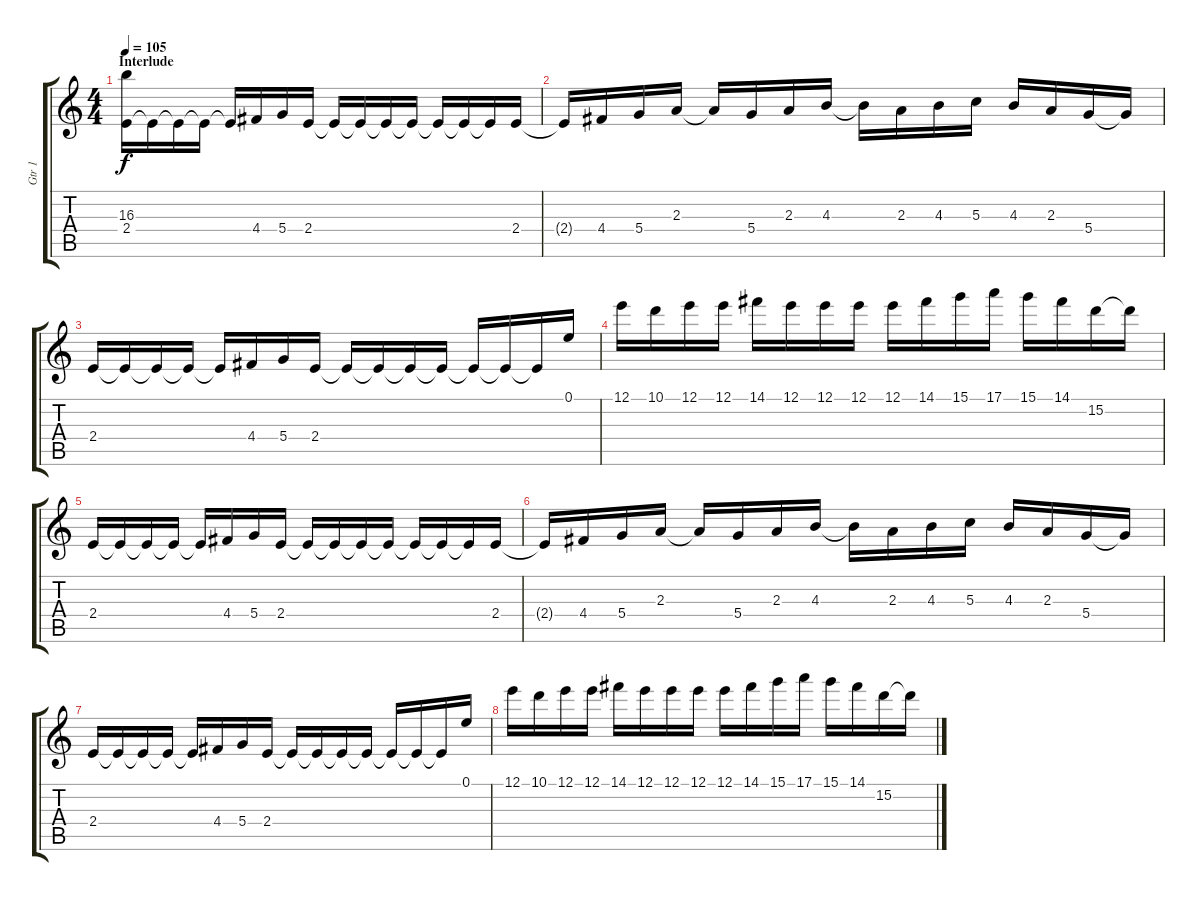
\track ("Gtr 1" "Gtr 1") {instrument overdrivenguitar}
\staff {score tabs}
\tuning (E4 B3 G3 D3 A2 E2) {hide}
\ts (4 4)
\section ("" "Interlude")
\tempo 105
\clef g2
\ks c
(16.3{t} 2.4).16{dy f} 2.4{t}.16 2.4{t}.16 2.4{t}.16 2.4{t}.16 4.4.16 5.4.16 2.4.16 2.4{t}.16 2.4{t}.16 2.4{t}.16 2.4{t}.16 2.4{t}.16 2.4{t}.16 2.4{t}.16 2.4.16 |
2.4{t}.16 4.4.16 5.4.16 2.3.16 2.3{t}.16 5.4.16 2.3.16 4.3.16 4.3{t}.16 2.3.16 4.3.16 5.3.16 4.3.16 2.3.16 5.4.16 5.4{t}.16 |
2.4.16 2.4{t}.16 2.4{t}.16 2.4{t}.16 2.4{t}.16 4.4.16 5.4.16 2.4.16 2.4{t}.16 2.4{t}.16 2.4{t}.16 2.4{t}.16 2.4{t}.16 2.4{t}.16 2.4{t}.16 0.1.16 |
12.1.16 10.1.16 12.1.16 12.1.16 14.1.16 12.1.16 12.1.16 12.1.16 12.1.16 14.1.16 15.1.16 17.1.16 15.1.16 14.1.16 15.2.16 15.2{t}.16 |
2.4.16 2.4{t}.16 2.4{t}.16 2.4{t}.16 2.4{t}.16 4.4.16 5.4.16 2.4.16 2.4{t}.16 2.4{t}.16 2.4{t}.16 2.4{t}.16 2.4{t}.16 2.4{t}.16 2.4{t}.16 2.4.16 |
2.4{t}.16 4.4.16 5.4.16 2.3.16 2.3{t}.16 5.4.16 2.3.16 4.3.16 4.3{t}.16 2.3.16 4.3.16 5.3.16 4.3.16 2.3.16 5.4.16 5.4{t}.16 |
2.4.16 2.4{t}.16 2.4{t}.16 2.4{t}.16 2.4{t}.16 4.4.16 5.4.16 2.4.16 2.4{t}.16 2.4{t}.16 2.4{t}.16 2.4{t}.16 2.4{t}.16 2.4{t}.16 2.4{t}.16 0.1.16 |
12.1.16 10.1.16 12.1.16 12.1.16 14.1.16 12.1.16 12.1.16 12.1.16 12.1.16 14.1.16 15.1.16 17.1.16 15.1.16 14.1.16 15.2.16 15.2{t}.16
